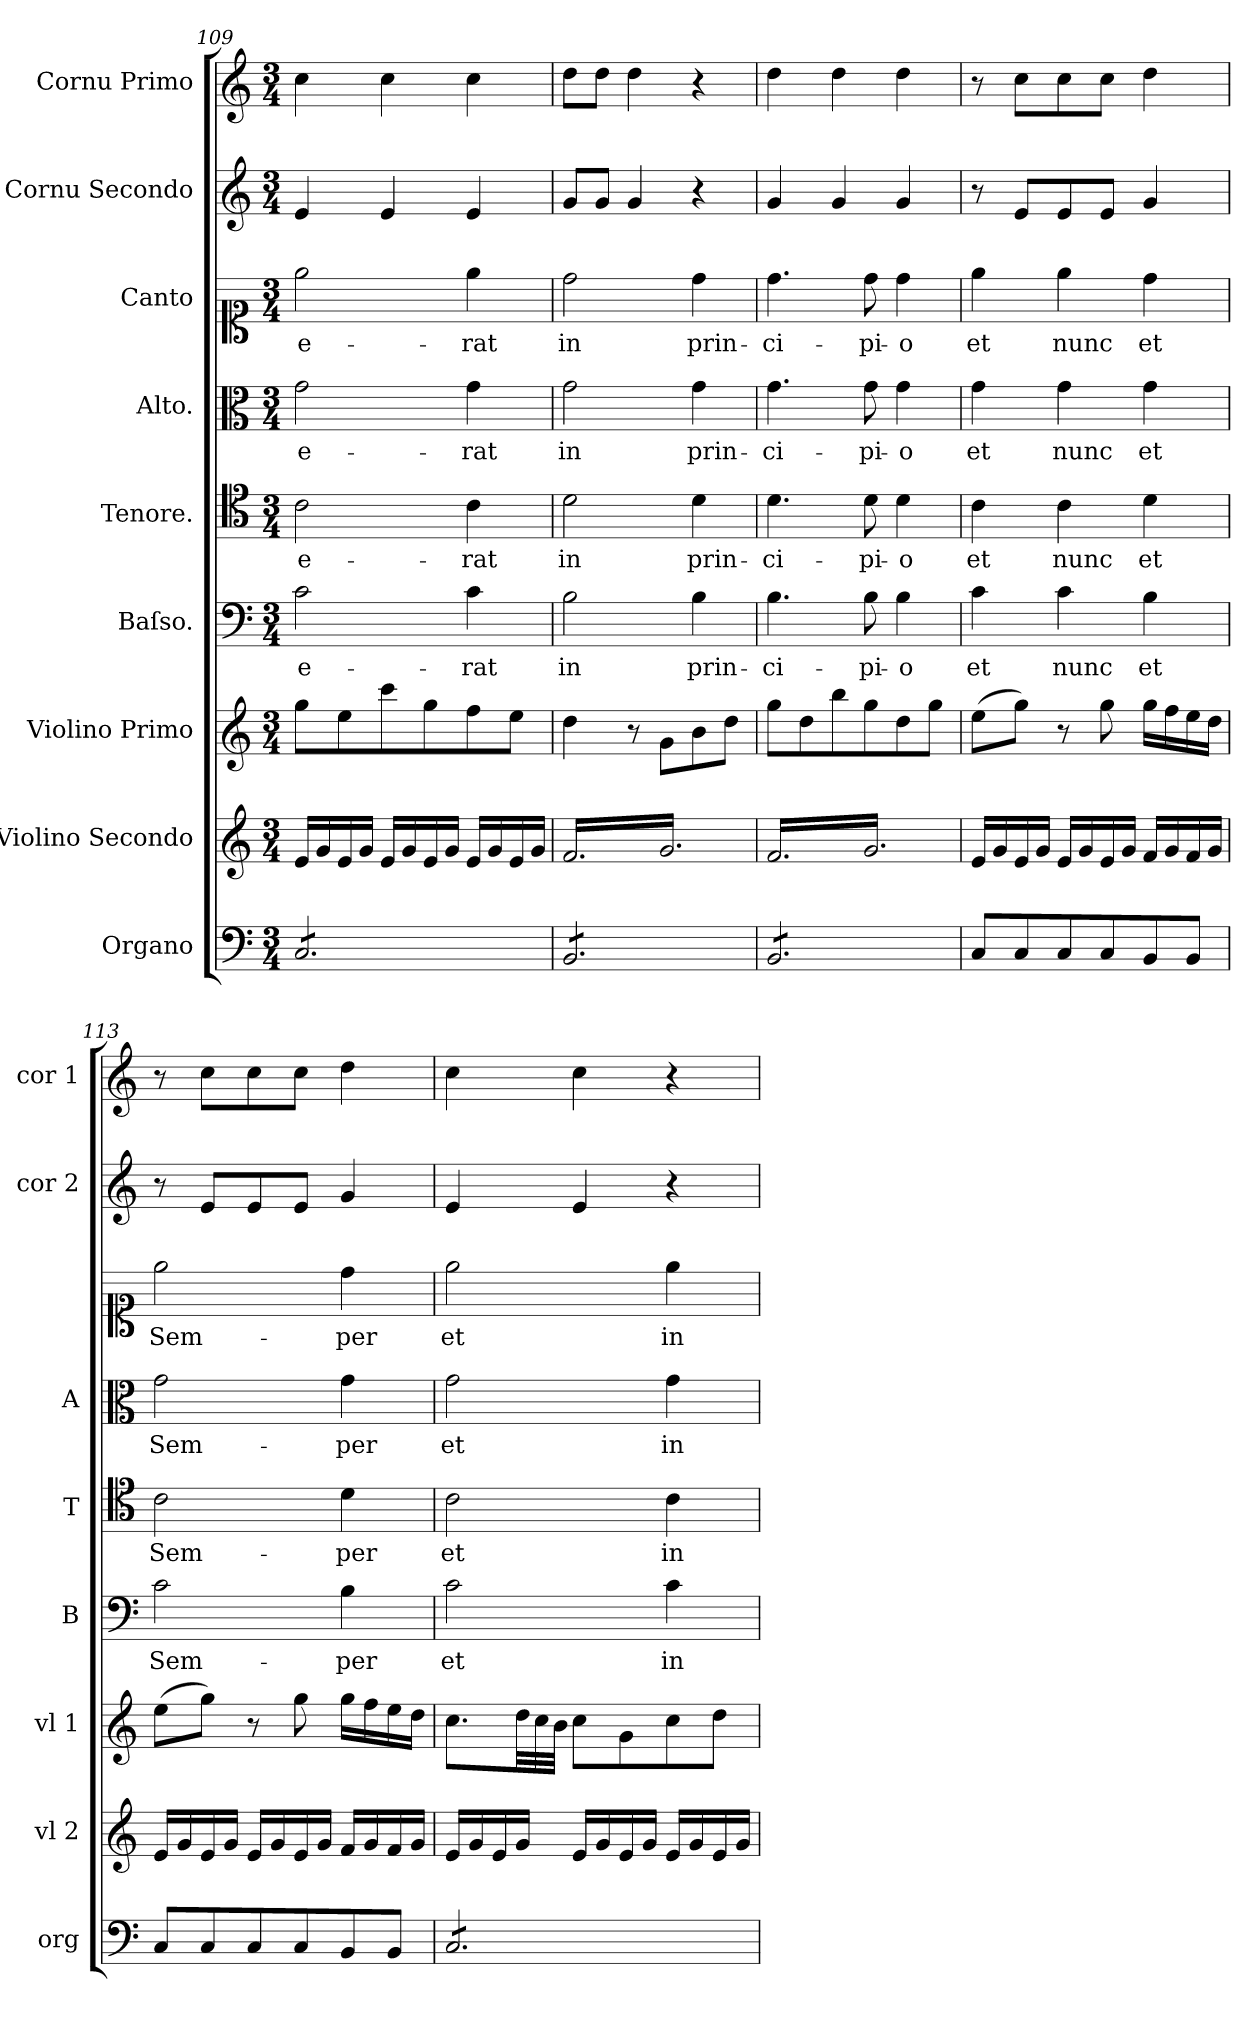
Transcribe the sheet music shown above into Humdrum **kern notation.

**kern	**kern	**kern	**kern	**text	**kern	**text	**kern	**text	**kern	**text	**kern	**kern
*part9	*part8	*part7	*part6	*part6	*part5	*part5	*part4	*part4	*part3	*part3	*part2	*part1
*staff9	*staff8	*staff7	*staff6	*staff6	*staff5	*staff5	*staff4	*staff4	*staff3	*staff3	*staff2	*staff1
*I"Organo	*I"Violino Secondo	*I"Violino Primo	*I"Baſso.	*	*I"Tenore.	*	*I"Alto.	*	*I"Canto	*	*I"Cornu Secondo	*I"Cornu Primo
*I'org	*I'vl 2	*I'vl 1	*I'B	*	*I'T	*	*I'A	*	*	*	*I'cor 2	*I'cor 1
*clefF4	*clefG2	*clefG2	*clefF4	*	*clefC4	*	*clefC3	*	*clefC1	*	*clefG2	*clefG2
*k[]	*k[]	*k[]	*k[]	*	*k[]	*	*k[]	*	*k[]	*	*k[]	*k[]
*C:	*C:	*C:	*C:	*	*C:	*	*C:	*	*C:	*	*C:	*C:
*M3/4	*M3/4	*M3/4	*M3/4	*	*M3/4	*	*M3/4	*	*M3/4	*	*M3/4	*M3/4
=109	=109	=109	=109	=109	=109	=109	=109	=109	=109	=109	=109	=109
*tremolo	*	*	*	*	*	*	*	*	*	*	*	*
8C/L	16e/LL	8gg\L	2c\	e-	2c\	e-	2g\	e-	2ee\	e-	4e/	4cc\
.	16g/	.	.	.	.	.	.	.	.	.	.	.
8C/	16e/	8ee\	.	.	.	.	.	.	.	.	.	.
.	16g/JJ	.	.	.	.	.	.	.	.	.	.	.
8C/	16e/LL	8ccc\	.	.	.	.	.	.	.	.	4e/	4cc\
.	16g/	.	.	.	.	.	.	.	.	.	.	.
8C/	16e/	8gg\	.	.	.	.	.	.	.	.	.	.
.	16g/JJ	.	.	.	.	.	.	.	.	.	.	.
8C/	16e/LL	8ff\	4c\	-rat	4c\	-rat	4g\	-rat	4ee\	-rat	4e/	4cc\
.	16g/	.	.	.	.	.	.	.	.	.	.	.
8C/J	16e/	8ee\J	.	.	.	.	.	.	.	.	.	.
.	16g/JJ	.	.	.	.	.	.	.	.	.	.	.
=110	=110	=110	=110	=110	=110	=110	=110	=110	=110	=110	=110	=110
*	*tremolo	*	*	*	*	*	*	*	*	*	*	*
8BB/L	16f/LL	4dd\	2B\	in	2d\	in	2g\	in	2dd\	in	8g/L	8dd\L
.	16g/	.	.	.	.	.	.	.	.	.	.	.
8BB/	16f/	.	.	.	.	.	.	.	.	.	8g/J	8dd\J
.	16g/	.	.	.	.	.	.	.	.	.	.	.
8BB/	16f/	8r	.	.	.	.	.	.	.	.	4g/	4dd\
.	16g/	.	.	.	.	.	.	.	.	.	.	.
8BB/	16f/	8g\L	.	.	.	.	.	.	.	.	.	.
.	16g/	.	.	.	.	.	.	.	.	.	.	.
8BB/	16f/	8b\	4B\	prin-	4d\	prin-	4g\	prin-	4dd\	prin-	4r	4r
.	16g/	.	.	.	.	.	.	.	.	.	.	.
8BB/J	16f/	8dd\J	.	.	.	.	.	.	.	.	.	.
.	16g/JJ	.	.	.	.	.	.	.	.	.	.	.
=111	=111	=111	=111	=111	=111	=111	=111	=111	=111	=111	=111	=111
8BB/L	16f/LL	8gg\L	4.B\	-ci-	4.d\	-ci-	4.g\	-ci-	4.dd\	-ci-	4g/	4dd\
.	16g/	.	.	.	.	.	.	.	.	.	.	.
8BB/	16f/	8dd\	.	.	.	.	.	.	.	.	.	.
.	16g/	.	.	.	.	.	.	.	.	.	.	.
8BB/	16f/	8bb\	.	.	.	.	.	.	.	.	4g/	4dd\
.	16g/	.	.	.	.	.	.	.	.	.	.	.
8BB/	16f/	8gg\	8B\	-pi-	8d\	-pi-	8g\	-pi-	8dd\	-pi-	.	.
.	16g/	.	.	.	.	.	.	.	.	.	.	.
8BB/	16f/	8dd\	4B\	-o	4d\	-o	4g\	-o	4dd\	-o	4g/	4dd\
.	16g/	.	.	.	.	.	.	.	.	.	.	.
8BB/J	16f/	8gg\J	.	.	.	.	.	.	.	.	.	.
*Xtremolo	*	*	*	*	*	*	*	*	*	*	*	*
.	16g/JJ	.	.	.	.	.	.	.	.	.	.	.
*	*Xtremolo	*	*	*	*	*	*	*	*	*	*	*
=112	=112	=112	=112	=112	=112	=112	=112	=112	=112	=112	=112	=112
8C/L	16e/LL	(8ee\L	4c\	et	4c\	et	4g\	et	4ee\	et	8r	8r
.	16g/	.	.	.	.	.	.	.	.	.	.	.
8C/	16e/	8gg\J)	.	.	.	.	.	.	.	.	8e/L	8cc\L
.	16g/JJ	.	.	.	.	.	.	.	.	.	.	.
8C/	16e/LL	8r	4c\	nunc	4c\	nunc	4g\	nunc	4ee\	nunc	8e/	8cc\
.	16g/	.	.	.	.	.	.	.	.	.	.	.
8C/	16e/	8gg\	.	.	.	.	.	.	.	.	8e/J	8cc\J
.	16g/JJ	.	.	.	.	.	.	.	.	.	.	.
8BB/	16f/LL	16gg\LL	4B\	et	4d\	et	4g\	et	4dd\	et	4g/	4dd\
.	16g/	16ff\	.	.	.	.	.	.	.	.	.	.
8BB/J	16f/	16ee\	.	.	.	.	.	.	.	.	.	.
.	16g/JJ	16dd\JJ	.	.	.	.	.	.	.	.	.	.
=113	=113	=113	=113	=113	=113	=113	=113	=113	=113	=113	=113	=113
8C/L	16e/LL	(8ee\L	2c\	Sem-	2c\	Sem-	2g\	Sem-	2ee\	Sem-	8r	8r
.	16g/	.	.	.	.	.	.	.	.	.	.	.
8C/	16e/	8gg\J)	.	.	.	.	.	.	.	.	8e/L	8cc\L
.	16g/JJ	.	.	.	.	.	.	.	.	.	.	.
8C/	16e/LL	8r	.	.	.	.	.	.	.	.	8e/	8cc\
.	16g/	.	.	.	.	.	.	.	.	.	.	.
8C/	16e/	8gg\	.	.	.	.	.	.	.	.	8e/J	8cc\J
.	16g/JJ	.	.	.	.	.	.	.	.	.	.	.
8BB/	16f/LL	16gg\LL	4B\	-per	4d\	-per	4g\	-per	4dd\	-per	4g/	4dd\
.	16g/	16ff\	.	.	.	.	.	.	.	.	.	.
8BB/J	16f/	16ee\	.	.	.	.	.	.	.	.	.	.
.	16g/JJ	16dd\JJ	.	.	.	.	.	.	.	.	.	.
=114	=114	=114	=114	=114	=114	=114	=114	=114	=114	=114	=114	=114
*tremolo	*	*	*	*	*	*	*	*	*	*	*	*
8C/L	16e/LL	8.cc\L	2c\	et	2c\	et	2g\	et	2ee\	et	4e/	4cc\
.	16g/	.	.	.	.	.	.	.	.	.	.	.
8C/	16e/	.	.	.	.	.	.	.	.	.	.	.
*	*	*Xtuplet	*	*	*	*	*	*	*	*	*	*
.	16g/JJ	48dd\LL	.	.	.	.	.	.	.	.	.	.
.	.	48cc\	.	.	.	.	.	.	.	.	.	.
.	.	48b\JJJ	.	.	.	.	.	.	.	.	.	.
8C/	16e/LL	8cc\L	.	.	.	.	.	.	.	.	4e/	4cc\
.	16g/	.	.	.	.	.	.	.	.	.	.	.
8C/	16e/	8g\	.	.	.	.	.	.	.	.	.	.
.	16g/JJ	.	.	.	.	.	.	.	.	.	.	.
8C/	16e/LL	8cc\	4c\	in	4c\	in	4g\	in	4ee\	in	4r	4r
.	16g/	.	.	.	.	.	.	.	.	.	.	.
8C/J	16e/	8dd\J	.	.	.	.	.	.	.	.	.	.
*Xtremolo	*	*	*	*	*	*	*	*	*	*	*	*
.	16g/JJ	.	.	.	.	.	.	.	.	.	.	.
=	=	=	=	=	=	=	=	=	=	=	=	=
*-	*-	*-	*-	*-	*-	*-	*-	*-	*-	*-	*-	*-
